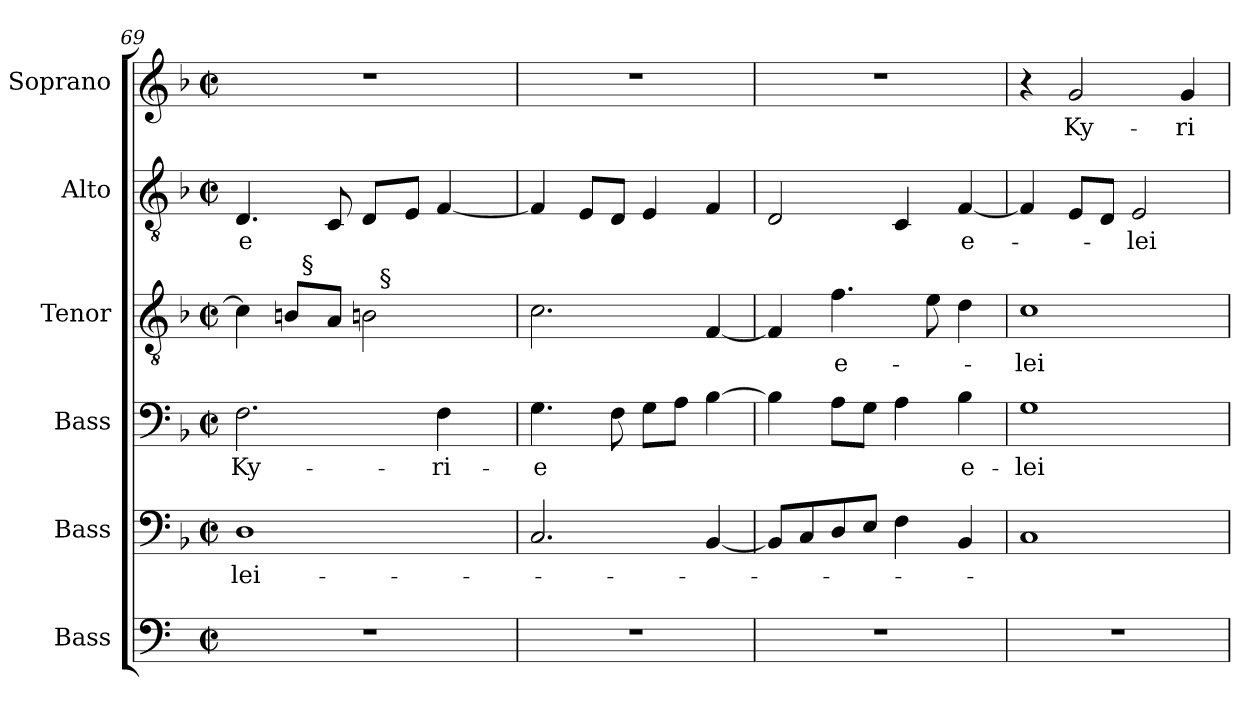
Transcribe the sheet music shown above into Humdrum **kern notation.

**kern	**kern	**text	**kern	**text	**kern	**text	**kern	**text	**kern	**text
*part6	*part5	*part5	*part4	*part4	*part3	*part3	*part2	*part2	*part1	*part1
*staff6	*staff5	*staff5	*staff4	*staff4	*staff3	*staff3	*staff2	*staff2	*staff1	*staff1
*I"Bass	*I"Bass	*	*I"Bass	*	*I"Tenor	*	*I"Alto	*	*I"Soprano	*
*I'B.	*I'B.	*	*I'B.	*	*I'T.	*	*I'A.	*	*I'S.	*
*clefF4	*clefF4	*	*clefF4	*	*clefGv2	*	*clefGv2	*	*clefG2	*
*	*	*	*	*	*ITrd7c12	*	*	*	*	*
*k[]	*k[b-]	*	*k[b-]	*	*k[b-]	*	*k[b-]	*	*k[b-]	*
*C:	*F:	*	*F:	*	*F:	*	*F:	*	*F:	*
*M2/2	*M2/2	*	*M2/2	*	*M2/2	*	*M2/2	*	*M2/2	*
*met(c|)	*met(c|)	*	*met(c|)	*	*met(c|)	*	*met(c|)	*	*met(c|)	*
=69	=69	=69	=69	=69	=69	=69	=69	=69	=69	=69
!	!	!LO:LY:b:color=#000000	!	!	!	!	!	!	!	!
!	!	!	!	!LO:LY:b:color=#000000	!	!	!	!	!	!
!	!	!	!	!	!	!	!	!LO:LY:b:color=#000000	!	!
*	*	*	*	*	*^	*	*	*	*	*
*	*	*	*	*	*	*^	*	*	*	*	*
1r	1Di	-lei-	2.Fi\	Ky-	4Ci\]	4ryy	2ryy	.	4.Di/	-e	1r	.
.	.	.	.	.	8BBni/L	32ryy	.	.	.	.	.	.
.	.	.	.	.	.	256ryy	.	.	.	.	.	.
!	!	!	!	!	!	!LO:TX:a:t=§	!	!	!	!	!	!
.	.	.	.	.	.	2ryy	.	.	.	.	.	.
.	.	.	.	.	8AAi/J	.	.	.	8Ci/	.	.	.
.	.	.	.	.	2BBni\	.	32ryy	.	8Di/L	.	.	.
.	.	.	.	.	.	.	256ryy	.	.	.	.	.
!	!	!	!	!	!	!	!LO:TX:a:t=§	!	!	!	!	!
.	.	.	.	.	.	.	4ryy	.	.	.	.	.
.	.	.	.	.	.	.	.	.	8Ei/J	.	.	.
!	!	!	!	!LO:LY:b:color=#000000	!	!	!	!	!	!	!	!
.	.	.	4Fi\	-ri-	.	.	.	.	[4Fi/	.	.	.
.	.	.	.	.	.	8ryy	8ryy	.	.	.	.	.
.	.	.	.	.	.	16ryy	16ryy	.	.	.	.	.
.	.	.	.	.	.	64..ryy	64..ryy	.	.	.	.	.
*	*	*	*	*	*v	*v	*v	*	*	*	*	*
=70	=70	=70	=70	=70	=70	=70	=70	=70	=70	=70
*	*	*	*	*	*^	*	*	*	*	*
*	*	*	*	*	*	*^	*	*	*	*	*
!	!	!	!	!LO:LY:b:color=#000000	!	!	!	!	!	!	!	!
*	*	*	*	*	*v	*v	*v	*	*	*	*	*
1r	2.Ci/	.	4.Gi\	-e	2.Ci\	.	4Fi/]	.	1r	.
.	.	.	.	.	.	.	8Ei/L	.	.	.
.	.	.	8Fi\	.	.	.	8Di/J	.	.	.
.	.	.	8Gi\L	.	.	.	4Ei/	.	.	.
.	.	.	8Ai\J	.	.	.	.	.	.	.
.	[4BB-i/	.	[4B-i\	.	[4FFi/	.	4Fi/	.	.	.
=71	=71	=71	=71	=71	=71	=71	=71	=71	=71	=71
1r	8BB-i/L]	.	4B-i\]	.	4FFi/]	.	2Di/	.	1r	.
.	8Ci/	.	.	.	.	.	.	.	.	.
!	!	!	!	!	!	!LO:LY:b:color=#000000	!	!	!	!
.	8Di/	.	8Ai\L	.	4.Fi\	e-	.	.	.	.
.	8Ei/J	.	8Gi\J	.	.	.	.	.	.	.
.	4Fi\	.	4Ai\	.	.	.	4Ci/	.	.	.
.	.	.	.	.	8Ei\	.	.	.	.	.
!	!	!	!	!LO:LY:b:color=#000000	!	!	!	!	!	!
!	!	!	!	!	!	!	!	!LO:LY:b:color=#000000	!	!
.	4BB-i/	.	4B-i\	e-	4Di\	.	[4Fi/	e-	.	.
=72	=72	=72	=72	=72	=72	=72	=72	=72	=72	=72
!	!	!	!	!LO:LY:b:color=#000000	!	!	!	!	!	!
!	!	!	!	!	!	!LO:LY:b:color=#000000	!	!	!	!
1r	1Ci	.	1Gi	-lei-	1Ci	-lei-	4Fi/]	.	4r	.
!	!	!	!	!	!	!	!	!	!	!LO:LY:b:color=#000000
.	.	.	.	.	.	.	8Ei/L	.	2gi/	Ky-
.	.	.	.	.	.	.	8Di/J	.	.	.
!	!	!	!	!	!	!	!	!LO:LY:b:color=#000000	!	!
.	.	.	.	.	.	.	2Ei/	-lei-	.	.
!	!	!	!	!	!	!	!	!	!	!LO:LY:b:color=#000000
.	.	.	.	.	.	.	.	.	4gi/	-ri-
=	=	=	=	=	=	=	=	=	=	=
*-	*-	*-	*-	*-	*-	*-	*-	*-	*-	*-
